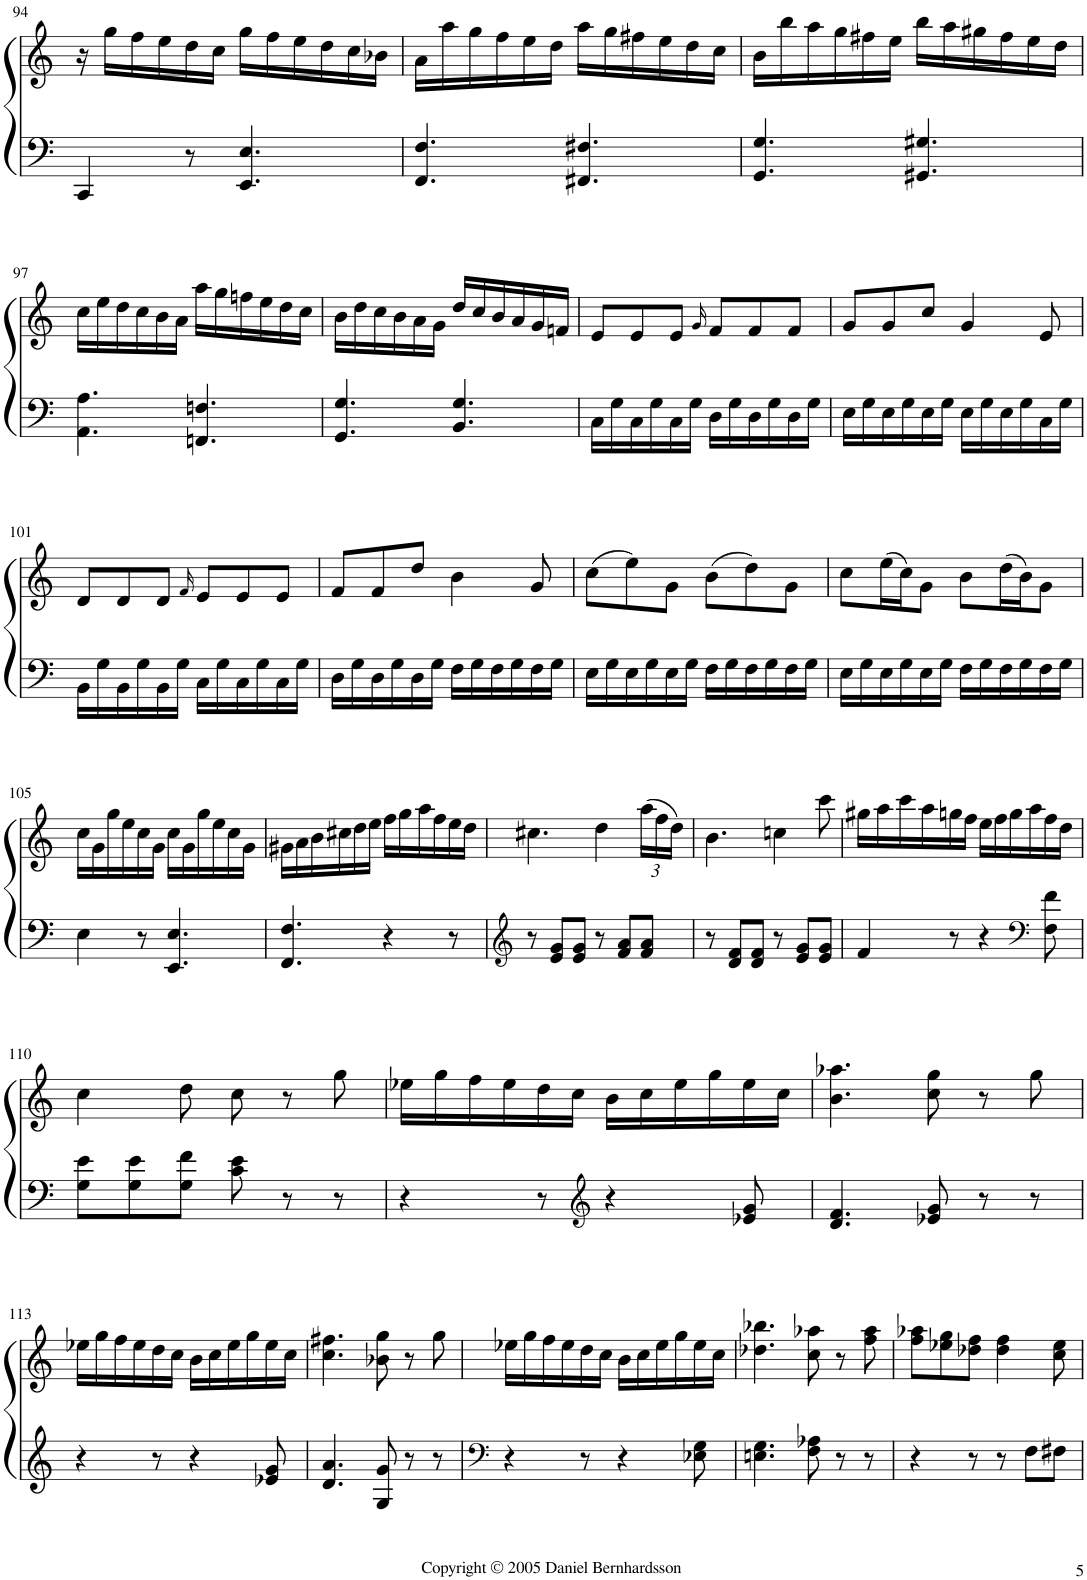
**kern	**kern
*part1	*part1
*staff2	*staff1
*I"Piano	*
*I'Pno.	*
!!LO:PB:g=z
*clefF4	*clefG2
*k[]	*k[]
*M6/8	*M6/8
=94	=94
4CC/	16r
.	16gg\LL
.	16ff\
.	16ee\
8r	16dd\
.	16cc\JJ
4.EE/ 4.E/	16gg\LL
.	16ff\
.	16ee\
.	16dd\
.	16cc\
.	16b-X\JJ
=95	=95
4.FF/ 4.F/	16a\LL
.	16aa\
.	16gg\
.	16ff\
.	16ee\
.	16dd\JJ
4.FF#X/ 4.F#X/	16aa\LL
.	16gg\
.	16ff#X\
.	16ee\
.	16dd\
.	16cc\JJ
=96	=96
4.GG/ 4.G/	16b\LL
.	16bb\
.	16aa\
.	16gg\
.	16ff#X\
.	16ee\JJ
4.GG#X/ 4.G#X/	16bb\LL
.	16aa\
.	16gg#X\
.	16ff#\
.	16ee\
.	16dd\JJ
!!LO:LB:g=z
=97	=97
4.AA\ 4.A\	16cc\LL
.	16ee\
.	16dd\
.	16cc\
.	16b\
.	16a\JJ
4.FFn/ 4.Fn/	16aa\LL
.	16gg\
.	16ffn\
.	16ee\
.	16dd\
.	16cc\JJ
=98	=98
4.GG/ 4.G/	16b\LL
.	16dd\
.	16cc\
.	16b\
.	16a\
.	16g\JJ
4.BB/ 4.G/	16dd/LL
.	16cc/
.	16b/
.	16a/
.	16g/
.	16fn/JJ
=99	=99
16C\LL	8e/L
16G\	.
16C\	8e/
16G\	.
16C\	8e/J
16G\JJ	.
.	16qg/
16D\LL	8f/L
16G\	.
16D\	8f/
16G\	.
16D\	8f/J
16G\JJ	.
=100	=100
16E\LL	8g/L
16G\	.
16E\	8g/
16G\	.
16E\	8cc/J
16G\JJ	.
16E\LL	4g/
16G\	.
16E\	.
16G\	.
16C\	8e/
16G\JJ	.
!!LO:LB:g=z
=101	=101
16BB\LL	8d/L
16G\	.
16BB\	8d/
16G\	.
16BB\	8d/J
16G\JJ	.
.	16qf/
16C\LL	8e/L
16G\	.
16C\	8e/
16G\	.
16C\	8e/J
16G\JJ	.
=102	=102
16D\LL	8f/L
16G\	.
16D\	8f/
16G\	.
16D\	8dd/J
16G\JJ	.
16F\LL	4b\
16G\	.
16F\	.
16G\	.
16F\	8g/
16G\JJ	.
=103	=103
16E\LL	(8cc\L
16G\	.
16E\	8ee\)
16G\	.
16E\	8g\J
16G\JJ	.
16F\LL	(8b\L
16G\	.
16F\	8dd\)
16G\	.
16F\	8g\J
16G\JJ	.
=104	=104
16E\LL	8cc\L
16G\	.
16E\	(16ee\L
16G\	16cc\J)
16E\	8g\J
16G\JJ	.
16F\LL	8b\L
16G\	.
16F\	(16dd\L
16G\	16b\J)
16F\	8g\J
16G\JJ	.
!!LO:LB:g=z
=105	=105
4E\	16cc\LL
.	16g\
.	16gg\
.	16ee\
8r	16cc\
.	16g\JJ
4.EE/ 4.E/	16cc\LL
.	16g\
.	16gg\
.	16ee\
.	16cc\
.	16g\JJ
=106	=106
4.FF/ 4.F/	16g#X\LL
.	16a\
.	16b\
.	16cc#X\
.	16dd\
.	16ee\JJ
4r	16ff\LL
.	16gg\
.	16aa\
.	16ff\
8r	16ee\
.	16dd\JJ
=107	=107
*clefG2	*
8r	4.cc#X\
8e/ 8g/L	.
8e/ 8g/J	.
8r	4dd\
8f/ 8a/L	.
*	*Xbrackettup
8f/ 8a/J	(24aa\LL
.	24ff\
.	24dd\JJ)
=108	=108
8r	4.b\
8d/ 8f/L	.
8d/ 8f/J	.
8r	4ccn\
8e/ 8g/L	.
8e/ 8g/J	8ccc\
=109	=109
4f/	16gg#X\LL
.	16aa\
.	16ccc\
.	16aa\
8r	16ggn\
.	16ff\JJ
4r	16ee\LL
.	16ff\
.	16gg\
.	16aa\
*clefF4	*
8F\ 8f\	16ff\
.	16dd\JJ
!!LO:LB:g=z
=110	=110
8G\ 8e\L	4cc\
8G\ 8e\	.
8G\ 8f\J	8dd\
8c\ 8e\	8cc\
8r	8r
8r	8gg\
=111	=111
4r	16ee-X\LL
.	16gg\
.	16ff\
.	16ee-\
8r	16dd\
.	16cc\JJ
*clefG2	*
4r	16b\LL
.	16cc\
.	16ee-\
.	16gg\
8e-X/ 8g/	16ee-\
.	16cc\JJ
=112	=112
4.d/ 4.f/	4.b\ 4.aa-X\
8e-X/ 8g/	8cc\ 8gg\
8r	8r
8r	8gg\
!!LO:LB:g=z
=113	=113
4r	16ee-X\LL
.	16gg\
.	16ff\
.	16ee-\
8r	16dd\
.	16cc\JJ
4r	16b\LL
.	16cc\
.	16ee-\
.	16gg\
8e-X/ 8g/	16ee-\
.	16cc\JJ
=114	=114
4.d/ 4.a/	4.cc\ 4.ff#X\
8G/ 8g/	8b-X\ 8gg\
8r	8r
8r	8gg\
=115	=115
*clefF4	*
4r	16ee-X\LL
.	16gg\
.	16ff\
.	16ee-\
8r	16dd\
.	16cc\JJ
4r	16b\LL
.	16cc\
.	16ee-\
.	16gg\
8E-X\ 8G\	16ee-\
.	16cc\JJ
=116	=116
4.En\ 4.G\	4.dd-X\ 4.bb-X\
8F\ 8A-X\	8cc\ 8aa-X\
8r	8r
8r	8ff\ 8aa-\
=117	=117
4r	8ff\ 8aa-X\L
.	8ee-X\ 8gg\
8r	8dd-X\ 8ff\J
8r	4dd-\ 4ff\
8F\L	.
8F#X\J	8cc\ 8ee-\
=	=
*-	*-
